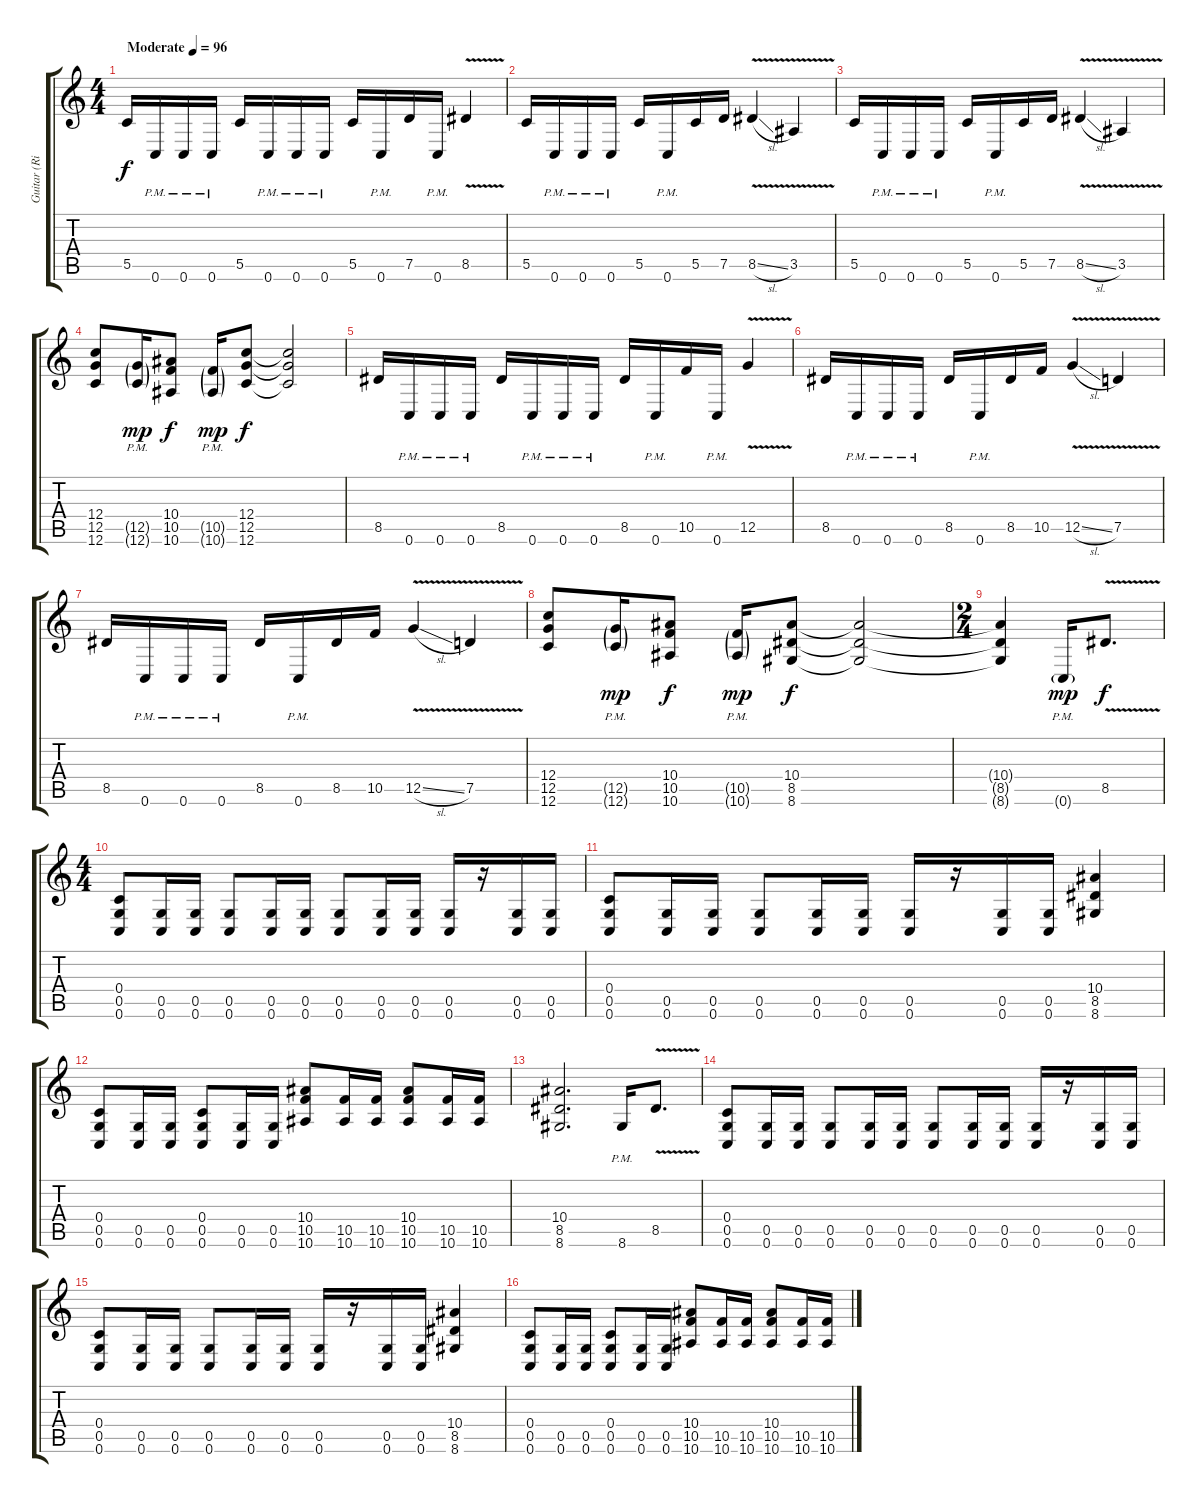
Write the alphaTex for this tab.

\track ("Guitar (Right)" "Guitar (Ri") {instrument distortionguitar}
\staff {score tabs}
\tuning (D4 A3 F3 C3 G2 C2) {hide}
\ts (4 4)
\tempo (96 "Moderate")
\clef g2
\ks c
5.5.16{dy f instrument distortionguitar} 0.6{pm}.16 0.6{pm}.16 0.6{pm}.16 5.5.16 0.6{pm}.16 0.6{pm}.16 0.6{pm}.16 5.5.16 0.6{pm}.16 7.5.16 0.6{pm}.16 8.5{v}.4 |
5.5.16 0.6{pm}.16 0.6{pm}.16 0.6{pm}.16 5.5.16 0.6{pm}.16 5.5.16 7.5.16 8.5{v sl}.4 3.5{v}.4 |
5.5.16 0.6{pm}.16 0.6{pm}.16 0.6{pm}.16 5.5.16 0.6{pm}.16 5.5.16 7.5.16 8.5{v sl}.4 3.5{v}.4 |
(12.4 12.5 12.6).8 (12.5{g pm} 12.6{g pm}).16{dy mp} (10.4 10.5 10.6).8{dy f} (10.5{g pm} 10.6{g pm}).16{dy mp} (12.4 12.5 12.6).8{dy f} (12.4{t} 12.5{t} 12.6{t}).2 |
8.5.16 0.6{pm}.16 0.6{pm}.16 0.6{pm}.16 8.5.16 0.6{pm}.16 0.6{pm}.16 0.6{pm}.16 8.5.16 0.6{pm}.16 10.5.16 0.6{pm}.16 12.5{v}.4 |
8.5.16 0.6{pm}.16 0.6{pm}.16 0.6{pm}.16 8.5.16 0.6{pm}.16 8.5.16 10.5.16 12.5{v sl}.4 7.5{v}.4 |
8.5.16 0.6{pm}.16 0.6{pm}.16 0.6{pm}.16 8.5.16 0.6{pm}.16 8.5.16 10.5.16 12.5{v sl}.4 7.5{v}.4 |
(12.4 12.5 12.6).8 (12.5{g pm} 12.6{g pm}).16{dy mp} (10.4 10.5 10.6).8{dy f} (10.5{g pm} 10.6{g pm}).16{dy mp} (10.4 8.5 8.6).8{dy f} (10.4{t} 8.5{t} 8.6{t}).2 |
\ts (2 4)
(10.4{t} 8.5{t} 8.6{t}).4 0.6{g pm}.16{dy mp} 8.5{v}.8{d dy f instrument guitarharmonics} |
\ts (4 4)
(0.4 0.5 0.6).8{instrument distortionguitar} (0.5 0.6).16 (0.5 0.6).16 (0.5 0.6).8 (0.5 0.6).16 (0.5 0.6).16 (0.5 0.6).8 (0.5 0.6).16 (0.5 0.6).16 (0.5 0.6).16 r.16 (0.5 0.6).16 (0.5 0.6).16 |
(0.4 0.5 0.6).8 (0.5 0.6).16 (0.5 0.6).16 (0.5 0.6).8 (0.5 0.6).16 (0.5 0.6).16 (0.5 0.6).16 r.16 (0.5 0.6).16 (0.5 0.6).16 (10.4 8.5 8.6).4 |
(0.4 0.5 0.6).8 (0.5 0.6).16 (0.5 0.6).16 (0.4 0.5 0.6).8 (0.5 0.6).16 (0.5 0.6).16 (10.4 10.5 10.6).8 (10.5 10.6).16 (10.5 10.6).16 (10.4 10.5 10.6).8 (10.5 10.6).16 (10.5 10.6).16 |
(10.4 8.5 8.6).2{d} 8.6{pm}.16 8.5{v}.8{d instrument guitarharmonics} |
(0.4 0.5 0.6).8{instrument distortionguitar} (0.5 0.6).16 (0.5 0.6).16 (0.5 0.6).8 (0.5 0.6).16 (0.5 0.6).16 (0.5 0.6).8 (0.5 0.6).16 (0.5 0.6).16 (0.5 0.6).16 r.16 (0.5 0.6).16 (0.5 0.6).16 |
(0.4 0.5 0.6).8 (0.5 0.6).16 (0.5 0.6).16 (0.5 0.6).8 (0.5 0.6).16 (0.5 0.6).16 (0.5 0.6).16 r.16 (0.5 0.6).16 (0.5 0.6).16 (10.4 8.5 8.6).4 |
(0.4 0.5 0.6).8 (0.5 0.6).16 (0.5 0.6).16 (0.4 0.5 0.6).8 (0.5 0.6).16 (0.5 0.6).16 (10.4 10.5 10.6).8 (10.5 10.6).16 (10.5 10.6).16 (10.4 10.5 10.6).8 (10.5 10.6).16 (10.5 10.6).16
